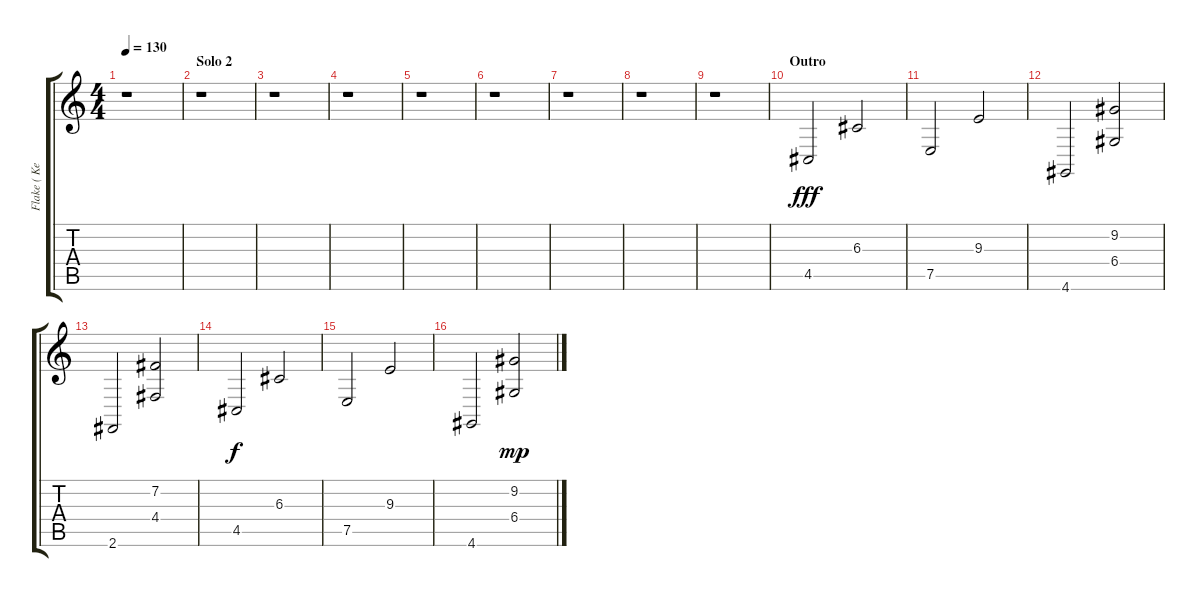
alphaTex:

\track ("Flake ( Keys 5 )" "Flake ( Ke") {instrument breathnoise}
\staff {score tabs}
\tuning (E4 B3 G3 D3 A2 E2) {hide}
\ts (4 4)
\tempo 130
\clef g2
\ks c
r.1{dy fff} |
\section ("" "Solo 2")
r.1 |
r.1 |
r.1 |
r.1 |
r.1 |
r.1 |
r.1 |
r.1 |
\section ("" "Outro")
4.5.2 6.3.2 |
7.5.2 9.3.2 |
4.6.2 (9.2 6.4).2 |
2.6.2 (7.2 4.4).2 |
4.5.2{dy f} 6.3.2 |
7.5.2 9.3.2 |
4.6.2 (9.2 6.4).2{dy mp}
